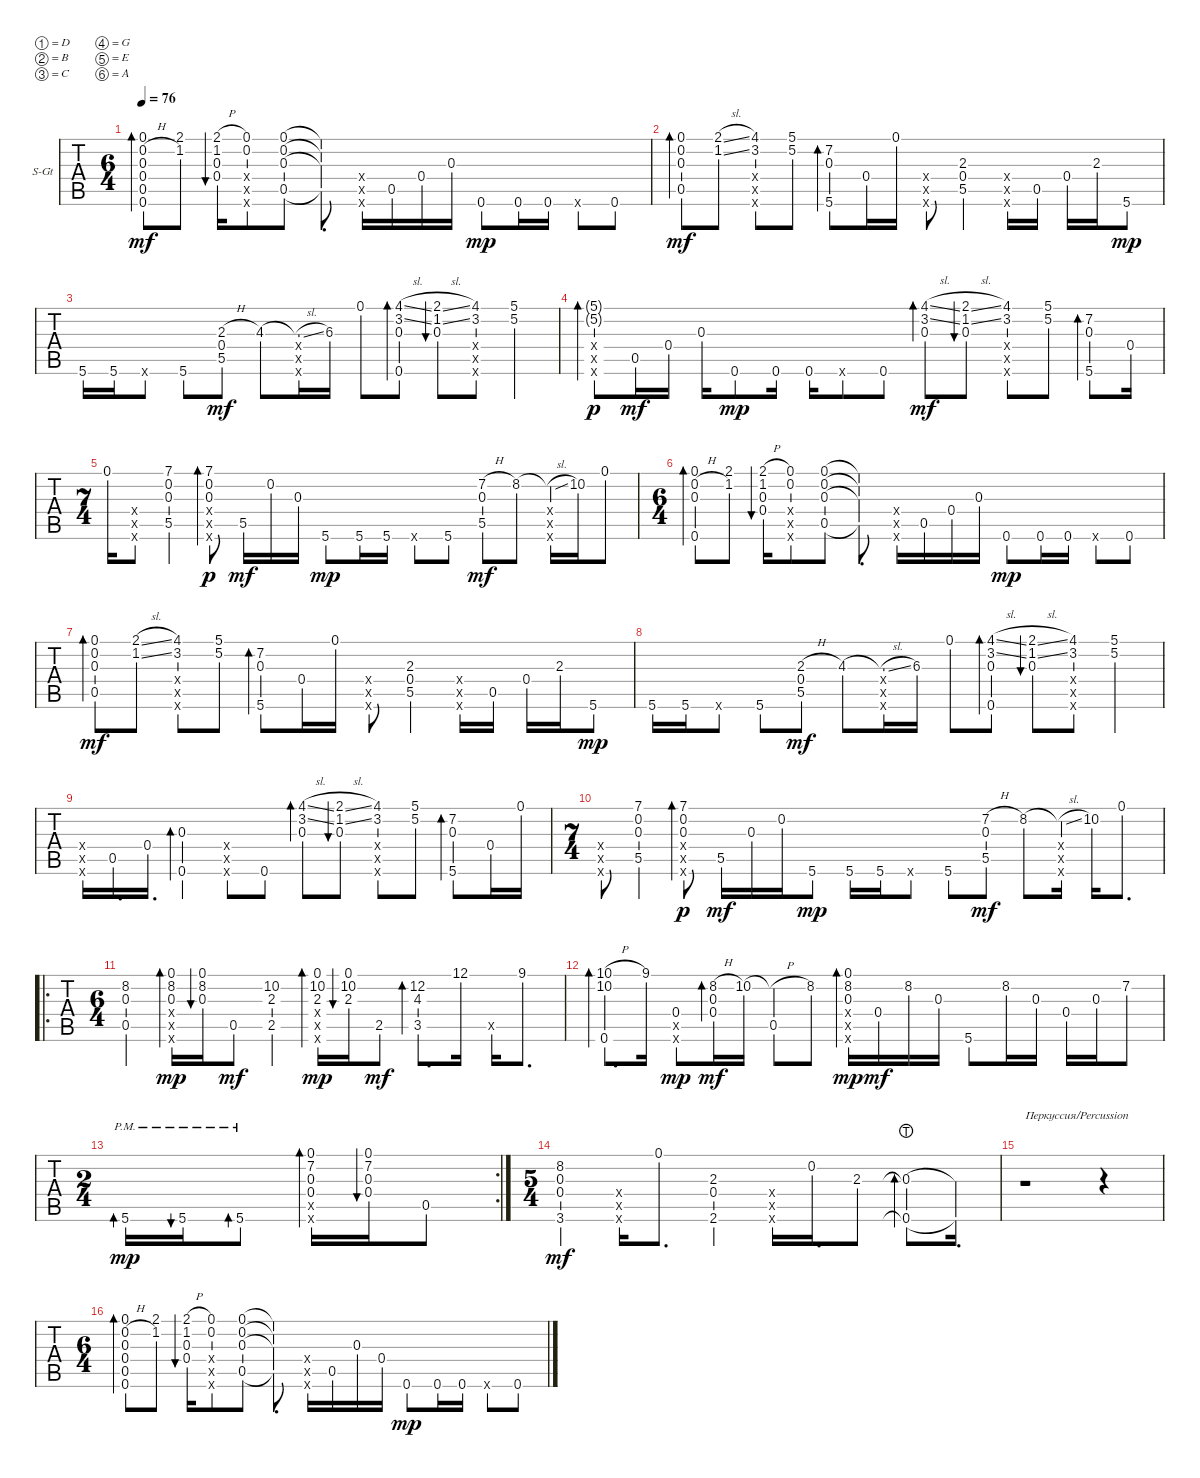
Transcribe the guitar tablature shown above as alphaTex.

\defaultSystemsLayout 4
\bracketExtendMode groupsimilarinstruments
\firstSystemTrackNameOrientation horizontal
\otherSystemsTrackNameOrientation horizontal
\track ("Steel Guitar" "S-Gt") {instrument acousticguitarsteel}
\staff {tabs}
\tuning (D4 B3 C4 G3 E3 A2)
\ts (6 4)
\tempo 76
\clef g2
\ks c
(0.6{rf 1} 0.5 0.4 0.3 0.2{h} 0.1).8{bd 307 dy mf instrument acousticguitarsteel} (2.1{lf 4} 1.2{lf 2}).8 (2.1{h rf 1} 1.2{h} 0.3 0.4).16{bu 51} (0.2 0.1 0.6{x} 0.5{x} 0.4{x}).8 (0.5 0.3 0.2 0.1).8 (0.5{t} 0.3{t} 0.2{t} 0.1{t}).8{d} (0.4{x} 0.5{x} 0.6{x}).16 0.5.16 0.4.16 0.3.16 0.6.8{dy mp} 0.6.16 0.6.16 0.6{x}.8 0.6.8 |
(0.5 0.3 0.2 0.1).8{bd 119 dy mf} (2.1{sl lf 4} 1.2{sl lf 2}).8 (3.2 4.1 0.5{x} 0.6{x} 0.4{x}).8 (5.2{lf 4} 5.1{lf 5}).8 (7.2{lf 2 rf 3} 0.3{rf 2} 5.6{lf 5 rf 1}).8{bd 77} 0.4.16 0.1.16 (0.6{x} 0.5{x} 0.4{x}).8 (5.5{rf 1} 0.4{rf 2} 2.3{rf 3}).4 (0.5{x} 0.6{x} 0.4{x}).16 0.5.16 0.4.16 2.3.16 5.6.8{dy mp} |
5.6.16 5.6.16 0.6{x}.8 5.6.8 (5.5{rf 1} 0.4{rf 2} 2.3{h rf 3}).8{dy mf} 4.3.8 (0.4{x} 0.5{x} 0.6{x} 4.3{sl t}).16 6.3.16 0.1.8 (0.6 0.3 3.2{sl lf 2} 4.1{sl lf 4}).8{bd 60} (2.1{sl} 1.2{sl} 0.3).8{bu 60} (3.2 4.1 0.5{x} 0.6{x} 0.4{x}).8 (5.2{lf 4} 5.1{lf 5}).4 |
(0.6{x} 0.5{x} 0.4{x} 5.2{g} 5.1{g}).8{bd 59 dy p} 0.5.16{dy mf} 0.4.16 0.3.16 0.6.8{dy mp} 0.6.16 0.6.16 0.6{x}.8 0.6.8 (0.3 3.2{sl lf 2} 4.1{sl lf 4}).8{bd 60 dy mf} (2.1{sl} 1.2{sl} 0.3).8{bu 60} (3.2 4.1 0.5{x} 0.6{x} 0.4{x}).8 (5.2{lf 4} 5.1{lf 5}).8 (7.2{lf 2 rf 3} 0.3{rf 2} 5.6{lf 5 rf 1}).8{bd 77} 0.4.16 |
\ts (7 4)
0.1.16 (0.5{x} 0.6{x} 0.4{x}).8 (7.1 0.2 0.3 5.5).4 (7.1 0.2 0.3 5.5{x} 0.4{x} 0.6{x}).8{bd 58 dy p} 5.5.16{dy mf} 0.2.16 0.3.16 5.6.8{dy mp} 5.6.16 5.6.16 0.6{x}.8 5.6.8 (7.2{h} 0.3 5.5).8{dy mf} 8.2.8 (0.5{x} 0.6{x} 0.4{x} 8.2{sl t}).16 10.2.16 0.1.8 |
\ts (6 4)
(0.6{rf 1} 0.3 0.2{h} 0.1).8{bd 307} (2.1{lf 4} 1.2{lf 2}).8 (2.1{h rf 1} 1.2{h} 0.3 0.4).16{bu 51} (0.2 0.1 0.6{x} 0.5{x} 0.4{x}).8 (0.5 0.3 0.2 0.1).8 (0.5{t} 0.3{t} 0.2{t} 0.1{t}).8{d} (0.4{x} 0.5{x} 0.6{x}).16 0.5.16 0.4.16 0.3.16 0.6.8{dy mp} 0.6.16 0.6.16 0.6{x}.8 0.6.8 |
(0.5 0.3 0.2 0.1).8{bd 119 dy mf} (2.1{sl lf 4} 1.2{sl lf 2}).8 (3.2 4.1 0.5{x} 0.6{x} 0.4{x}).8 (5.2{lf 4} 5.1{lf 5}).8 (7.2{lf 2 rf 3} 0.3{rf 2} 5.6{lf 5 rf 1}).8{bd 77} 0.4.16 0.1.16 (0.6{x} 0.5{x} 0.4{x}).8 (5.5{rf 1} 0.4{rf 2} 2.3{rf 3}).4 (0.5{x} 0.6{x} 0.4{x}).16 0.5.16 0.4.16 2.3.16 5.6.8{dy mp} |
5.6.16 5.6.16 0.6{x}.8 5.6.8 (5.5{rf 1} 0.4{rf 2} 2.3{h rf 3}).8{dy mf} 4.3.8 (0.4{x} 0.5{x} 0.6{x} 4.3{sl t}).16 6.3.16 0.1.8 (0.6 0.3 3.2{sl lf 2} 4.1{sl lf 4}).8{bd 60} (2.1{sl} 1.2{sl} 0.3).8{bu 60} (3.2 4.1 0.5{x} 0.6{x} 0.4{x}).8 (5.2{lf 4} 5.1{lf 5}).4 |
(0.4{x} 0.5{x} 0.6{x}).16 0.5.16{d} 0.4.16{d} (0.6 0.3).4{bd 118} (0.6{x} 0.5{x} 0.4{x}).8 0.6.8 (0.3 3.2{sl lf 2} 4.1{sl lf 4}).8{bd 60} (2.1{sl} 1.2{sl} 0.3).8{bu 60} (3.2 4.1 0.5{x} 0.6{x} 0.4{x}).8 (5.2{lf 4} 5.1{lf 5}).8 (7.2{lf 2 rf 3} 0.3{rf 2} 5.6{lf 5 rf 1}).8{bd 77} 0.4.16 0.1.16 |
\ts (7 4)
(0.5{x} 0.6{x} 0.4{x}).8 (7.1 0.2 0.3 5.5).4 (7.1 0.2 0.3 5.5{x} 0.4{x} 0.6{x}).8{bd 58 dy p} 5.5.16{dy mf} 0.3.16 0.2.16 5.6.8{dy mp} 5.6.16 5.6.16 0.6{x}.8 5.6.8 (7.2{h} 0.3 5.5).8{dy mf} 8.2.8 (0.5{x} 0.6{x} 0.4{x} 8.2{sl t}).16 10.2.16 0.1.8{d} |
\ro
\ts (6 4)
(8.2{lf 3} 0.3 0.5).4 (0.5{x} 0.6{x} 0.4{x} 0.1 8.2 0.3).16{bd 56 dy mp} (0.1 8.2 0.3).16{bu 30} 0.5.8{dy mf} (2.5{lf 2} 2.3{lf 3} 10.2{lf 5}).4 (0.5{x} 0.6{x} 0.4{x} 0.1 10.2 2.3).16{bd 56 dy mp} (0.1 10.2 2.3).16{bu 30} 2.5.8{dy mf} (3.5 4.3 12.2).8{d bd 119} 12.1.16 0.5{x}.16 9.1{lf 2}.8{d} |
(0.6 10.2{lf 3} 10.1{h lf 4}).8{d bd 118} 9.1.16 (0.6{x} 0.5{x} 0.4).8{dy mp} (0.3 8.2{h lf 2} 0.4).16{bd 60 dy mf} 10.2.16 (0.5 10.2{h t}).8 8.2.8 (0.5{x} 0.6{x} 0.4{x} 0.3 8.2 0.1).16{bd 60 dy mp} 0.4.16{dy mf} 8.2.16 0.3.16 5.6.8 8.2.16 0.3.16 0.4.16 0.3.16 7.2.8 |
\rc 2
\ts (2 4)
5.6{pm rf 1}.16{bd 60 dy mp} 5.6{pm}.16{bu 60} 5.6{pm}.8{bd 59} (0.4 0.3 7.2 0.1 0.5{x} 0.6{x}).16{bd 60} (0.4 0.3 7.2 0.1).16{bu 60} 0.5.8 |
\ts (5 4)
(8.2{lf 4} 0.3 0.4 3.6{lf 3}).4{dy mf} (0.6{x} 0.5{x} 0.4{x}).16 0.1.8{d} (2.6 0.4 2.3).4 (0.6{x} 0.5{x} 0.4{x}).16 0.2.16{d} 2.3.8 (0.6{lht} 0.3{lht}).8{bd 58} (0.6{t} 0.3{t}).16{d} |
r.1{txt "Перкуссия/Percussion"} r.4 |
\ts (6 4)
(0.6{rf 1} 0.5 0.4 0.3 0.2{h} 0.1).8{bd 307} (2.1{lf 4} 1.2{lf 2}).8 (2.1{h rf 1} 1.2{h} 0.3 0.4).16{bu 51} (0.2 0.1 0.6{x} 0.5{x} 0.4{x}).8 (0.5 0.3 0.2 0.1).8 (0.5{t} 0.3{t} 0.2{t} 0.1{t}).8{d} (0.4{x} 0.5{x} 0.6{x}).16 0.5.16 0.3.16 0.4.16 0.6.8{dy mp} 0.6.16 0.6.16 0.6{x}.8 0.6.8
